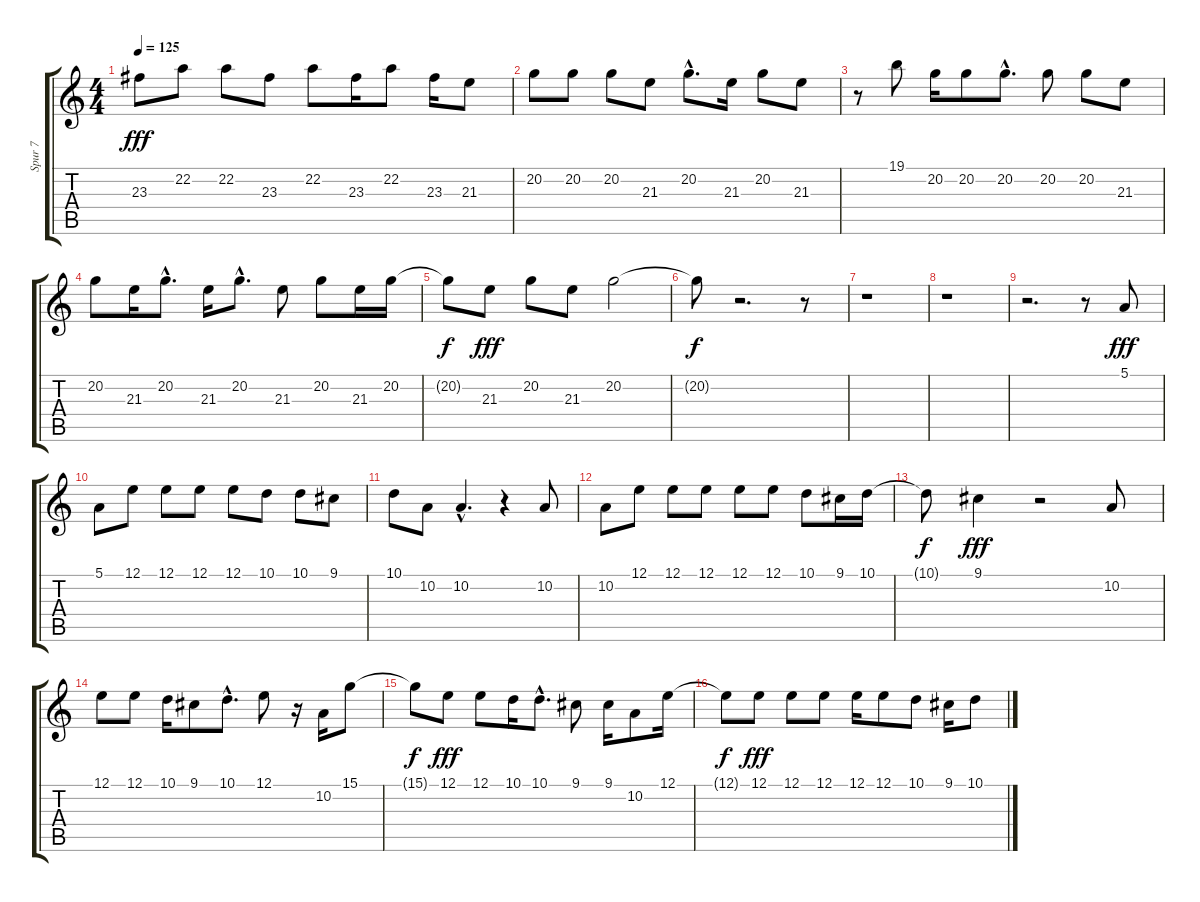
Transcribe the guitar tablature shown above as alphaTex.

\track ("Spur 7" "Spur 7") {instrument trumpet}
\staff {score tabs}
\tuning (E4 B3 G3 D3 A2 E2) {hide}
\ts (4 4)
\tempo 125
\clef g2
\ks c
23.3.8{dy fff} 22.2.8 22.2.8 23.3.8 22.2.8 23.3.16 22.2.8 23.3.16 21.3.8 |
20.2.8 20.2.8 20.2.8 21.3.8 20.2{hac}.8{d} 21.3.16 20.2.8 21.3.8 |
r.8 19.1.8 20.2.16 20.2.8 20.2{hac}.8{d} 20.2.8 20.2.8 21.3.8 |
20.2.8 21.3.16 20.2{hac}.8{d} 21.3.16 20.2{hac}.8{d} 21.3.8 20.2.8 21.3.16 20.2.16 |
20.2{t}.8{dy f} 21.3.8{dy fff} 20.2.8 21.3.8 20.2.2 |
20.2{t}.8{dy f} r.2{d} r.8 |
r.1 |
r.1 |
r.2{d} r.8 5.1.8{dy fff} |
5.1.8 12.1.8 12.1.8 12.1.8 12.1.8 10.1.8 10.1.8 9.1.8 |
10.1.8 10.2.8 10.2{hac}.4{d} r.4 10.2.8 |
10.2.8 12.1.8 12.1.8 12.1.8 12.1.8 12.1.8 10.1.8 9.1.16 10.1.16 |
10.1{t}.8{dy f} 9.1.4{dy fff} r.2 10.2.8 |
12.1.8 12.1.8 10.1.16 9.1.8 10.1{hac}.8{d} 12.1.8 r.16 10.2.16 15.1.8 |
15.1{t}.8{dy f} 12.1.8{dy fff} 12.1.8 10.1.16 10.1{hac}.8{d} 9.1.8 9.1.16 10.2.8 12.1.16 |
12.1{t}.8{dy f} 12.1.8{dy fff} 12.1.8 12.1.8 12.1.16 12.1.8 10.1.8 9.1.16 10.1.8
